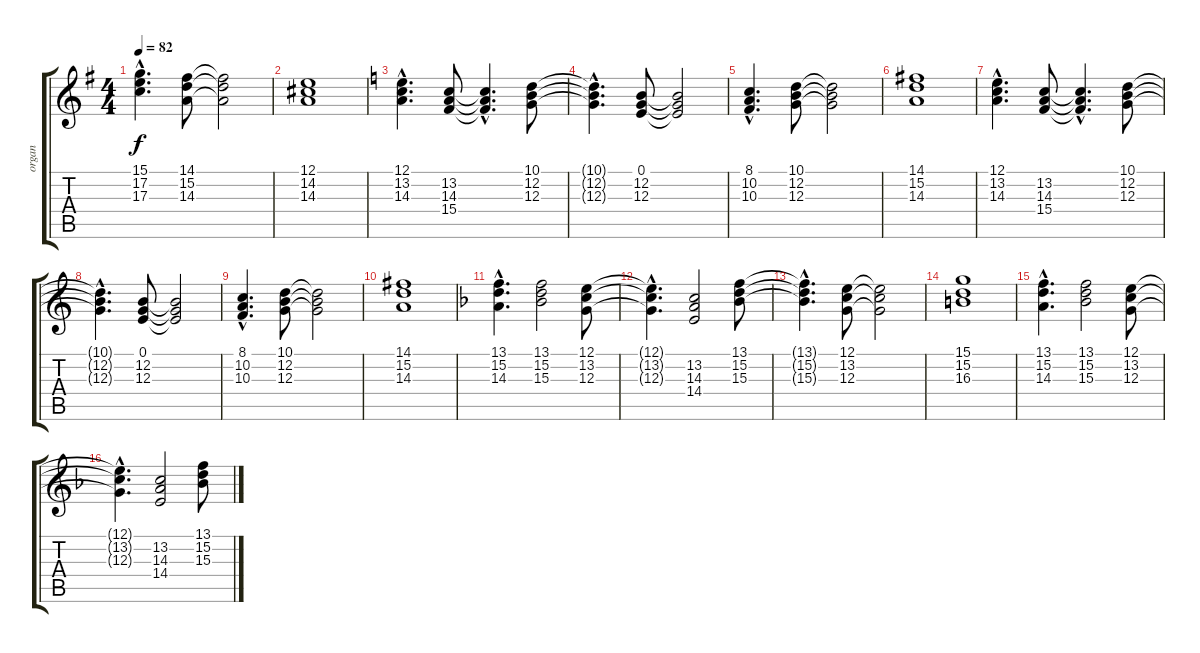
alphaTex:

\track ("organ" "organ") {instrument drawbarorgan}
\staff {score tabs}
\tuning (E4 B3 G3 D3 A2 E2) {hide}
\ts (4 4)
\tempo 82
\clef g2
\ks g
(15.1{hac} 17.2{hac} 17.3{hac}).4{d dy f} (14.1 15.2 14.3).8 (14.1{t} 15.2{t} 14.3{t}).2 |
(12.1 14.2 14.3).1 |
\ks c
(12.1{hac} 13.2{hac} 14.3{hac}).4{d} (13.2 14.3 15.4).8 (13.2{hac t} 14.3{hac t} 15.4{hac t}).4{d} (10.1 12.2 12.3).8 |
(10.1{hac t} 12.2{hac t} 12.3{hac t}).4{d} (0.1 12.2 12.3).8 (0.1{t} 12.2{t} 12.3{t}).2 |
(8.1{hac} 10.2{hac} 10.3{hac}).4{d} (10.1 12.2 12.3).8 (10.1{t} 12.2{t} 12.3{t}).2 |
(14.1 15.2 14.3).1 |
(12.1{hac} 13.2{hac} 14.3{hac}).4{d} (13.2 14.3 15.4).8 (13.2{hac t} 14.3{hac t} 15.4{hac t}).4{d} (10.1 12.2 12.3).8 |
(10.1{hac t} 12.2{hac t} 12.3{hac t}).4{d} (0.1 12.2 12.3).8 (0.1{t} 12.2{t} 12.3{t}).2 |
(8.1{hac} 10.2{hac} 10.3{hac}).4{d} (10.1 12.2 12.3).8 (10.1{t} 12.2{t} 12.3{t}).2 |
(14.1 15.2 14.3).1 |
\ks f
(13.1{hac} 15.2{hac} 14.3{hac}).4{d} (13.1 15.2 15.3).2 (12.1 13.2 12.3).8 |
(12.1{hac t} 13.2{hac t} 12.3{hac t}).4{d} (13.2 14.3 14.4).2 (13.1 15.2 15.3).8 |
(13.1{hac t} 15.2{hac t} 15.3{hac t}).4{d} (12.1 13.2 12.3).8 (12.1{t} 13.2{t} 12.3{t}).2 |
(15.1 15.2 16.3).1 |
(13.1{hac} 15.2{hac} 14.3{hac}).4{d} (13.1 15.2 15.3).2 (12.1 13.2 12.3).8 |
(12.1{hac t} 13.2{hac t} 12.3{hac t}).4{d} (13.2 14.3 14.4).2 (13.1 15.2 15.3).8
